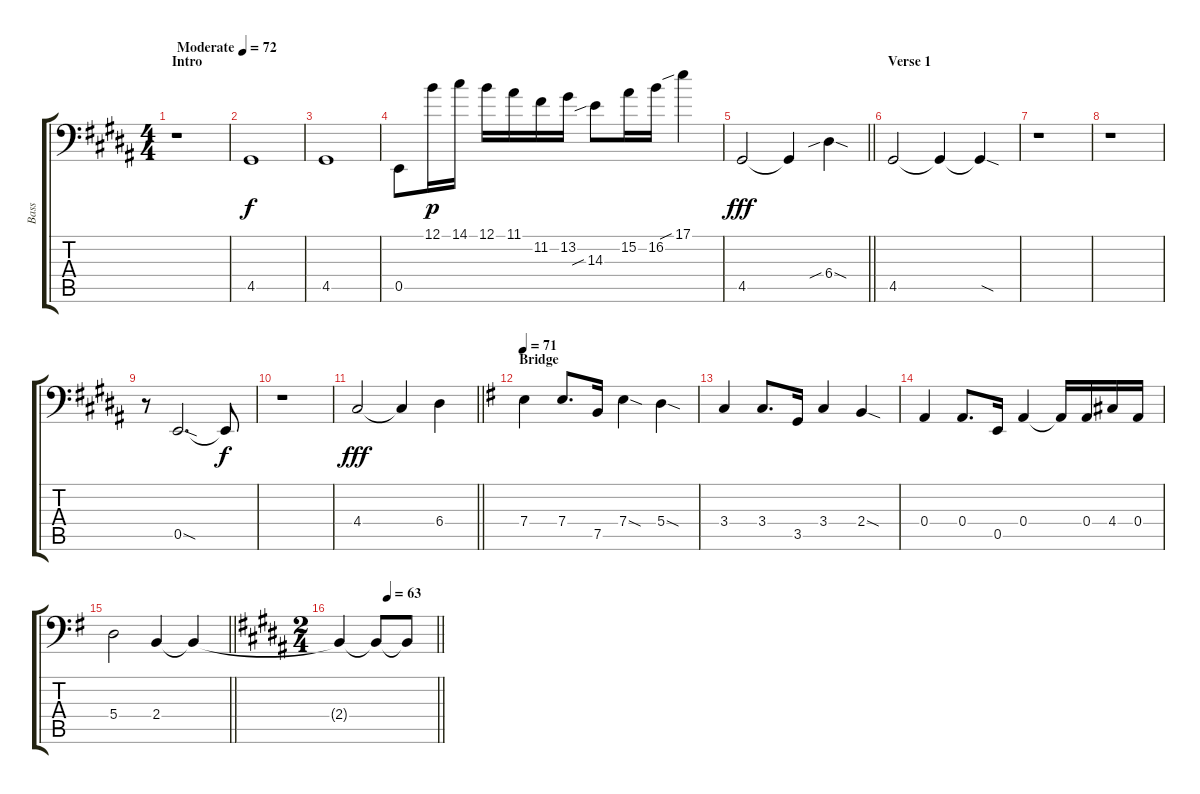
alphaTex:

\track ("Bass" "Bass") {instrument electricbassfinger}
\staff {score tabs}
\tuning (B2 G2 D2 A1 E1 B0) {hide}
\ts (4 4)
\section ("" "Intro")
\tempo (72 "Moderate")
\clef f4
\ks b
r.1{dy f instrument electricbassfinger} |
4.5.1 |
4.5.1 |
0.5.8 12.1.16{dy p} 14.1.16 12.1.16 11.1.16 11.2.16 13.2.16 14.3{sib}.8 15.2.16 16.2.16 17.1{sib}.4 |
\barLineRight lightlight
4.5.2{dy fff} 4.5{t}.4 6.4{sib sod}.4 |
\section ("" "Verse 1")
4.5.2 4.5{t}.4 4.5{sod t}.4 |
r.1 |
r.1 |
r.8 0.5{sod}.2{d} 0.5{t}.8{dy f} |
r.1 |
\barLineRight lightlight
4.4.2{dy fff} 4.4{t}.4 6.4.4 |
\section ("" "Bridge")
\tempo 71
\ks g
7.4.4 7.4.8{d} 7.5.16 7.4{sod}.4 5.4{sod}.4 |
3.4.4 3.4.8{d} 3.5.16 3.4.4 2.4{sod}.4 |
0.4.4 0.4.8{d} 0.5.16 0.4.4 0.4{t}.16 0.4.16 4.4.16 0.4.16 |
\barLineRight lightlight
5.4.2 2.4.4 2.4{t}.4 |
\ts (2 4)
\tempo (63 0.5)
\barLineRight lightlight
\ks b
2.4{t}.4 2.4{t}.8 2.4{t}.8
